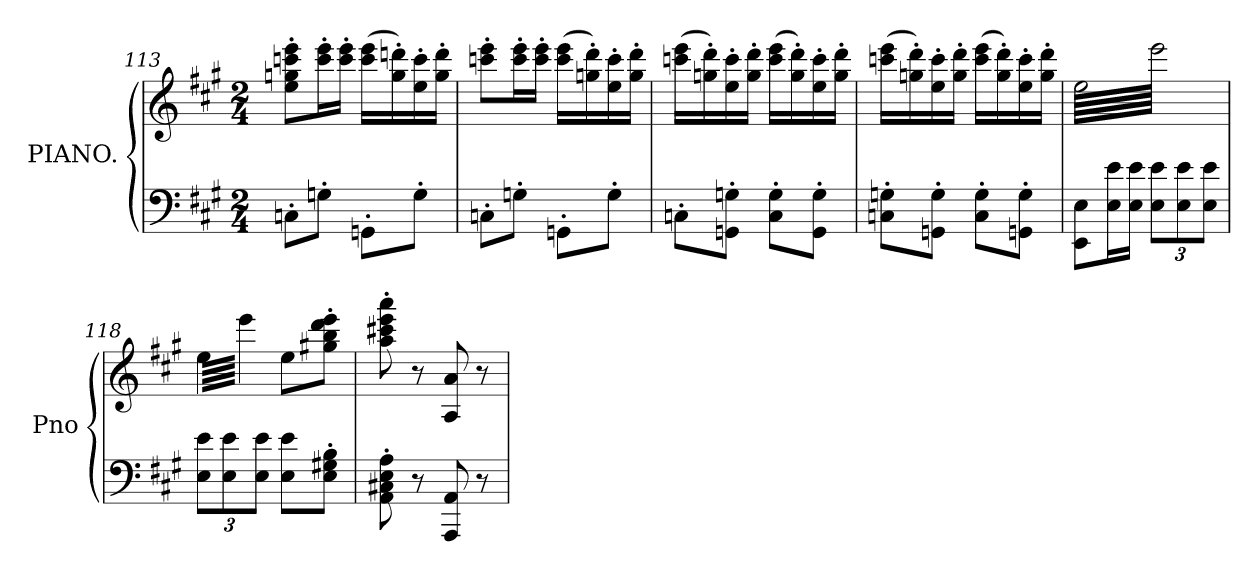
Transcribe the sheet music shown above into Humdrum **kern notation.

**kern	**kern	**dynam
*part1	*part1	*part1
*staff2	*staff1	*staff1/2
*I"PIANO.	*	*
*I'Pno	*	*
*clefF4	*clefG2	*
*k[f#c#g#]	*k[f#c#g#]	*
*A:	*A:	*
*M2/4	*M2/4	*
=113	=113	=113
8Cn'\L	8ee\' 8ggn\' 8cccn\' 8eee\'L	.
8Gn'\J	16ccc\' 16eee\'L	.
.	16ccc\' 16eee\'JJ	.
8GGn'\L	(>16ccc\ 16eee\LL	.
.	16gg\' 16dddn\')	.
8G'\J	16ee\' 16ccc\'	.
.	16gg\' 16ddd\'JJ	.
!!LO:LB:g=z
=114	=114	=114
8Cn'\L	8cccn\' 8eee\'L	.
8Gn'\J	16ccc\' 16eee\'L	.
.	16ccc\' 16eee\'JJ	.
8GGn'\L	(>16ccc\ 16eee\LL	.
.	16ggn\' 16ddd\')	.
8G'\J	16ee\' 16ccc\'	.
.	16gg\' 16ddd\'JJ	.
=115	=115	=115
8Cn'\L	(>16cccn\ 16eee\LL	.
!	!	!LO:DY:b
.	16ggn\' 16ddd\')	other-dynamics
8GGn\' 8Gn\'J	16ee\' 16ccc\'	.
.	16gg\' 16ddd\'JJ	.
8C\' 8G\'L	(>16ccc\ 16eee\LL	.
.	16gg\' 16ddd\')	.
8GG\' 8G\'J	16ee\' 16ccc\'	.
.	16gg\' 16ddd\'JJ	.
=116	=116	=116
8Cn\' 8Gn\'L	(>16cccn\ 16eee\LL	.
.	16ggn\' 16ddd\')	.
8GGn\' 8G\'J	16ee\' 16ccc\'	.
.	16gg\' 16ddd\'JJ	.
8C\' 8G\'L	(>16ccc\ 16eee\LL	.
.	16gg\' 16ddd\')	.
8GGn\' 8G\'J	16ee\' 16ccc\'	.
.	16gg\' 16ddd\'JJ	.
=117	=117	=117
*	*tremolo	*
8EE\ 8E\L	64ee\LLLL	.
.	64eee\	.
.	64ee\	.
.	64eee\	.
.	64ee\	.
.	64eee\	.
.	64ee\	.
.	64eee\	.
16E\ 16e\L	64ee\	.
.	64eee\	.
.	64ee\	.
.	64eee\	.
16E\ 16e\JJ	64ee\	.
.	64eee\	.
.	64ee\	.
.	64eee\	.
*Xbrackettup	*	*
12E\ 12e\L	64ee\	.
.	64eee\	.
.	64ee\	.
.	64eee\	.
.	64ee\	.
.	64eee\	.
12E\ 12e\	.	.
.	64ee\	.
.	64eee\	.
.	64ee\	.
.	64eee\	.
.	64ee\	.
12E\ 12e\J	.	.
.	64eee\	.
.	64ee\	.
.	64eee\	.
.	64ee\	.
.	64eee\JJJJ	.
=118	=118	=118
12E\ 12e\L	64ee\LLLL	.
.	64eee\	.
.	64ee\	.
.	64eee\	.
.	64ee\	.
.	64eee\	.
12E\ 12e\	.	.
.	64ee\	.
.	64eee\	.
.	64ee\	.
.	64eee\	.
.	64ee\	.
12E\ 12e\J	.	.
.	64eee\	.
.	64ee\	.
.	64eee\	.
.	64ee\	.
.	64eee\JJJJ	.
*	*Xtremolo	*
8E\ 8e\L	8ee\L	.
.	.	.
.	.	.
.	.	.
.	.	.
.	.	.
.	.	.
.	.	.
8E\' 8G#X\' 8B\'J	8gg#X\' 8bb\' 8ddd\' 8eee\'J	.
=119	=119	=119
8AA\' 8C#X\' 8E\' 8A\'	8aa\' 8ccc#X\' 8eee\' 8aaa\'	.
8r	8r	.
8AAA/ 8AA/	8A/ 8a/	.
8r	8r	.
=	=	=
*-	*-	*-
